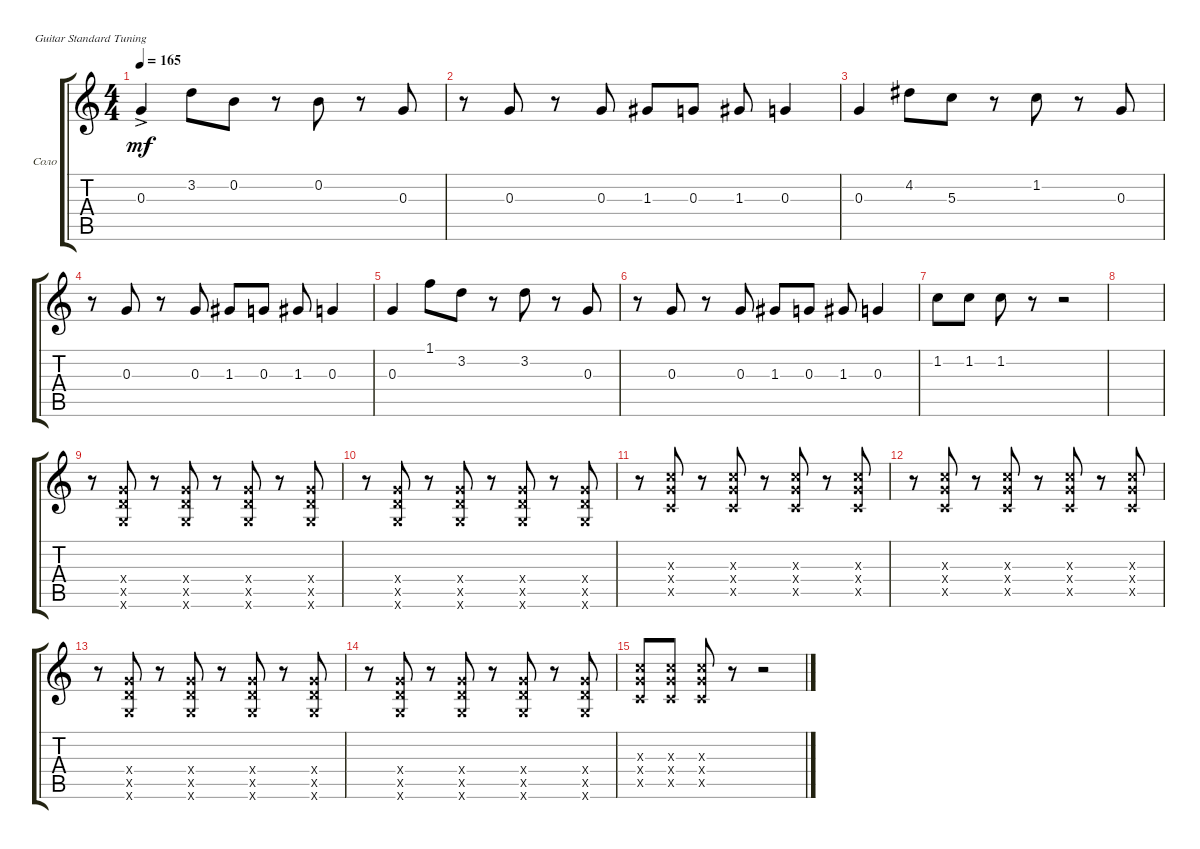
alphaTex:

\defaultSystemsLayout 4
\bracketExtendMode groupsimilarinstruments
\firstSystemTrackNameOrientation horizontal
\otherSystemsTrackNameOrientation horizontal
\track ("Электрическая гитара (Соло)" "Соло") {instrument overdrivenguitar}
\staff {score tabs}
\tuning (E4 B3 G3 D3 A2 E2)
\ts (4 4)
\tempo 165
\clef g2
\ks c
0.3{ac}.4{dy mf} 3.2.8 0.2.8 r.8 0.2.8 r.8 0.3.8 |
r.8 0.3.8 r.8 0.3.8 1.3.8 0.3.8 1.3.8 0.3.4 |
0.3.4 4.2.8 5.3.8 r.8 1.2.8 r.8 0.3.8 |
r.8 0.3.8 r.8 0.3.8 1.3.8 0.3.8 1.3.8 0.3.4 |
0.3.4 1.1.8 3.2.8 r.8 3.2.8 r.8 0.3.8 |
r.8 0.3.8 r.8 0.3.8 1.3.8 0.3.8 1.3.8 0.3.4 |
1.2.8 1.2.8 1.2.8 r.8 r.2 |
|
r.8 (3.6{x} 5.5{x} 5.4{x}).8 r.8 (3.6{x} 5.5{x} 5.4{x}).8 r.8 (3.6{x} 5.5{x} 5.4{x}).8 r.8 (3.6{x} 5.5{x} 5.4{x}).8 |
r.8 (3.6{x} 5.5{x} 5.4{x}).8 r.8 (3.6{x} 5.5{x} 5.4{x}).8 r.8 (3.6{x} 5.5{x} 5.4{x}).8 r.8 (3.6{x} 5.5{x} 5.4{x}).8 |
r.8 (3.5{x} 5.4{x} 5.3{x}).8 r.8 (3.5{x} 5.4{x} 5.3{x}).8 r.8 (3.5{x} 5.4{x} 5.3{x}).8 r.8 (3.5{x} 5.4{x} 5.3{x}).8 |
r.8 (3.5{x} 5.4{x} 5.3{x}).8 r.8 (3.5{x} 5.4{x} 5.3{x}).8 r.8 (3.5{x} 5.4{x} 5.3{x}).8 r.8 (3.5{x} 5.4{x} 5.3{x}).8 |
r.8 (3.6{x} 5.5{x} 5.4{x}).8 r.8 (3.6{x} 5.5{x} 5.4{x}).8 r.8 (3.6{x} 5.5{x} 5.4{x}).8 r.8 (3.6{x} 5.5{x} 5.4{x}).8 |
r.8 (3.6{x} 5.5{x} 5.4{x}).8 r.8 (3.6{x} 5.5{x} 5.4{x}).8 r.8 (3.6{x} 5.5{x} 5.4{x}).8 r.8 (3.6{x} 5.5{x} 5.4{x}).8 |
(3.5{x} 5.4{x} 5.3{x}).8 (3.5{x} 5.4{x} 5.3{x}).8 (3.5{x} 5.4{x} 5.3{x}).8 r.8 r.2
